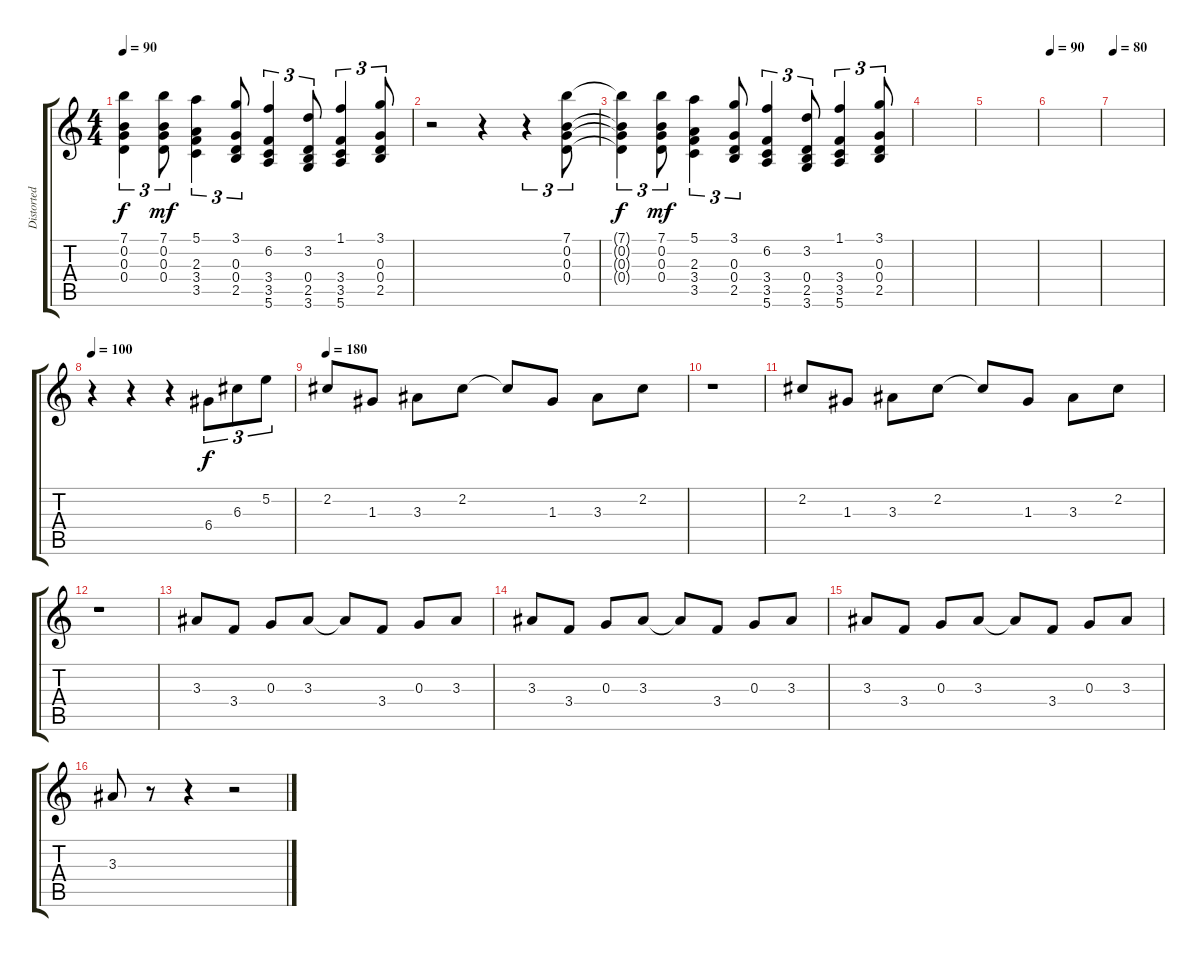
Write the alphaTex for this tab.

\track ("Distorted guitar" "Distorted ") {instrument overdrivenguitar}
\staff {score tabs}
\tuning (E4 B3 G3 D3 A2 E2) {hide}
\ts (4 4)
\tempo 90
\clef g2
\ks c
(7.1{t} 0.2{t} 0.3{t} 0.4{t}).4{tu (3 2) dy f} (7.1 0.2 0.3 0.4).8{tu (3 2) dy mf} (5.1 2.3 3.4 3.5).4{tu (3 2)} (3.1 0.3 0.4 2.5).8{tu (3 2)} (6.2 3.4 3.5 5.6).4{tu (3 2)} (3.2 0.4 2.5 3.6).8{tu (3 2)} (1.1 3.4 3.5 5.6).4{tu (3 2)} (3.1 0.3 0.4 2.5).8{tu (3 2)} |
r.2 r.4 r.4{tu (3 2)} (7.1 0.2 0.3 0.4).8{tu (3 2)} |
(7.1{t} 0.2{t} 0.3{t} 0.4{t}).4{tu (3 2) dy f} (7.1 0.2 0.3 0.4).8{tu (3 2) dy mf} (5.1 2.3 3.4 3.5).4{tu (3 2)} (3.1 0.3 0.4 2.5).8{tu (3 2)} (6.2 3.4 3.5 5.6).4{tu (3 2)} (3.2 0.4 2.5 3.6).8{tu (3 2)} (1.1 3.4 3.5 5.6).4{tu (3 2)} (3.1 0.3 0.4 2.5).8{tu (3 2)} |
|
|
\tempo 90
|
\tempo 80
|
\tempo 100
r.4 r.4 r.4 6.4.8{tu (3 2) dy f} 6.3.8{tu (3 2)} 5.2.8{tu (3 2)} |
\tempo 180
2.2.8 1.3.8 3.3.8 2.2.8 2.2{t}.8 1.3.8 3.3.8 2.2.8 |
r.1 |
2.2.8 1.3.8 3.3.8 2.2.8 2.2{t}.8 1.3.8 3.3.8 2.2.8 |
r.1 |
3.3.8 3.4.8 0.3.8 3.3.8 3.3{t}.8 3.4.8 0.3.8 3.3.8 |
3.3.8 3.4.8 0.3.8 3.3.8 3.3{t}.8 3.4.8 0.3.8 3.3.8 |
3.3.8 3.4.8 0.3.8 3.3.8 3.3{t}.8 3.4.8 0.3.8 3.3.8 |
3.3.8 r.8 r.4 r.2
